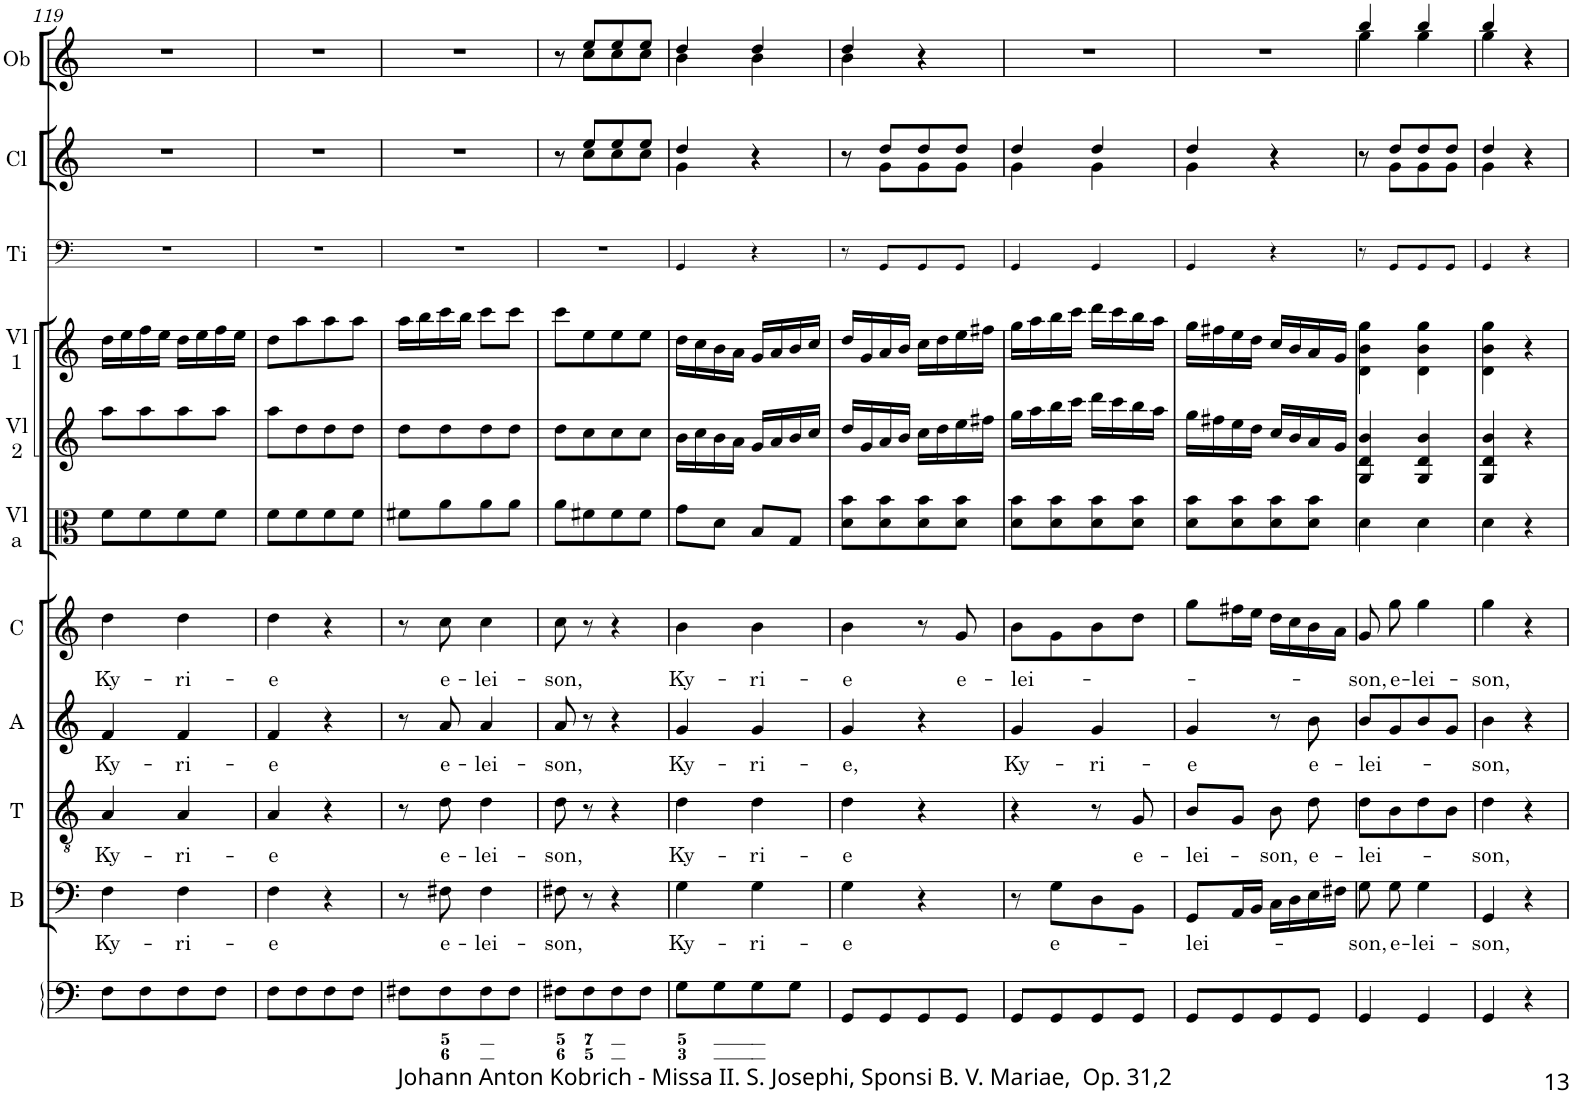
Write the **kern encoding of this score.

**kern	**kern	**text	**kern	**text	**kern	**text	**kern	**text	**kern	**kern	**kern	**kern	**kern	**kern
*part11	*part10	*part10	*part9	*part9	*part8	*part8	*part7	*part7	*part6	*part5	*part4	*part3	*part2	*part1
*staff11	*staff10	*staff10	*staff9	*staff9	*staff8	*staff8	*staff7	*staff7	*staff6	*staff5	*staff4	*staff3	*staff2	*staff1
*I"Violoncello &amp; Organo	*I"Basso	*	*I"Tenore	*	*I"Alto	*	*I"Canto	*	*I"Viola	*I"Violino 2	*I"Violino 1	*I"Timpano	*I"Corni / Clarini	*I"Oboi
*	*I'B	*	*I'T	*	*I'A	*	*I'C	*	*I'Vl a	*I'Vl 2	*I'Vl 1	*I'Ti	*I'Cl	*I'Ob
!!LO:PB:g=z
*clefF4	*clefF4	*	*clefGv2	*	*clefG2	*	*clefG2	*	*clefC3	*clefG2	*clefG2	*clefF4	*clefG2	*clefG2
*	*	*	*	*	*	*	*	*	*	*	*	*	*Trd1c2	*
*k[]	*k[]	*	*k[]	*	*k[]	*	*k[]	*	*k[]	*k[]	*k[]	*k[]	*k[]	*k[]
*M2/4	*M2/4	*	*M2/4	*	*M2/4	*	*M2/4	*	*M2/4	*M2/4	*M2/4	*M2/4	*M2/4	*M2/4
=119	=119	=119	=119	=119	=119	=119	=119	=119	=119	=119	=119	=119	=119	=119
!	!	!LO:LY:b	!	!LO:LY:b	!	!LO:LY:b	!	!LO:LY:b	!	!	!	!	!	!
*	*	*	*	*	*	*	*	*	*	*	*	*	*^	*^
8F\L	4F\	Ky-	4A/	Ky-	4f/	Ky-	4dd\	Ky-	8f\L	8aa\L	16dd\LL	2r	2r	2r	2r	2r
.	.	.	.	.	.	.	.	.	.	.	16ee\	.	.	.	.	.
8F\	.	.	.	.	.	.	.	.	8f\	8aa\	16ff\	.	.	.	.	.
.	.	.	.	.	.	.	.	.	.	.	16ee\JJ	.	.	.	.	.
!	!	!LO:LY:b	!	!LO:LY:b	!	!LO:LY:b	!	!LO:LY:b	!	!	!	!	!	!	!	!
8F\	4F\	-ri-	4A/	-ri-	4f/	-ri-	4dd\	-ri-	8f\	8aa\	16dd\LL	.	.	.	.	.
.	.	.	.	.	.	.	.	.	.	.	16ee\	.	.	.	.	.
8F\J	.	.	.	.	.	.	.	.	8f\J	8aa\J	16ff\	.	.	.	.	.
.	.	.	.	.	.	.	.	.	.	.	16ee\JJ	.	.	.	.	.
=120	=120	=120	=120	=120	=120	=120	=120	=120	=120	=120	=120	=120	=120	=120	=120	=120
!	!	!LO:LY:b	!	!LO:LY:b	!	!LO:LY:b	!	!LO:LY:b	!	!	!	!	!	!	!	!
8F\L	4F\	-e	4A/	-e	4f/	-e	4dd\	-e	8f\L	8aa\L	8dd\L	2r	2r	2r	2r	2r
8F\	.	.	.	.	.	.	.	.	8f\	8dd\	8aa\	.	.	.	.	.
8F\	4r	.	4r	.	4r	.	4r	.	8f\	8dd\	8aa\	.	.	.	.	.
8F\J	.	.	.	.	.	.	.	.	8f\J	8dd\J	8aa\J	.	.	.	.	.
=121	=121	=121	=121	=121	=121	=121	=121	=121	=121	=121	=121	=121	=121	=121	=121	=121
8F#X\L	8r	.	8r	.	8r	.	8r	.	8f#X\L	8dd\L	16aa\LL	2r	2r	2r	2r	2r
.	.	.	.	.	.	.	.	.	.	.	16bb\	.	.	.	.	.
!	!	!LO:LY:b	!	!LO:LY:b	!	!LO:LY:b	!	!LO:LY:b	!	!	!	!	!	!	!	!
8F#\	8F#X\	e-	8d\	e-	8a/	e-	8cc\	e-	8a\	8dd\	16ccc\	.	.	.	.	.
.	.	.	.	.	.	.	.	.	.	.	16bb\JJ	.	.	.	.	.
!	!	!LO:LY:b	!	!LO:LY:b	!	!LO:LY:b	!	!LO:LY:b	!	!	!	!	!	!	!	!
8F#\	4F#\	-lei-	4d\	-lei-	4a/	-lei-	4cc\	-lei-	8a\	8dd\	8ccc\L	.	.	.	.	.
8F#\J	.	.	.	.	.	.	.	.	8a\J	8dd\J	8ccc\J	.	.	.	.	.
=122	=122	=122	=122	=122	=122	=122	=122	=122	=122	=122	=122	=122	=122	=122	=122	=122
!	!	!LO:LY:b	!	!LO:LY:b	!	!LO:LY:b	!	!LO:LY:b	!	!	!	!	!	!	!	!
8F#X\L	8F#X\	-son,	8d\	-son,	8a/	-son,	8cc\	-son,	8a\L	8dd\L	8ccc\L	2r	8r	8r	8r	8r
8F#\	8r	.	8r	.	8r	.	8r	.	8f#X\	8cc\	8ee\	.	8ee/L	8cc\L	8ee/L	8cc\L
8F#\	4r	.	4r	.	4r	.	4r	.	8f#\	8cc\	8ee\	.	8ee/	8cc\	8ee/	8cc\
8F#\J	.	.	.	.	.	.	.	.	8f#\J	8cc\J	8ee\J	.	8ee/J	8cc\J	8ee/J	8cc\J
=123	=123	=123	=123	=123	=123	=123	=123	=123	=123	=123	=123	=123	=123	=123	=123	=123
!	!	!LO:LY:b	!	!LO:LY:b	!	!LO:LY:b	!	!LO:LY:b	!	!	!	!	!	!	!	!
8G\L	4G\	Ky-	4d\	Ky-	4g/	Ky-	4b\	Ky-	8g\L	16b\LL	16dd\LL	4GG/	4dd/	4g\	4dd/	4b\
.	.	.	.	.	.	.	.	.	.	16cc\	16cc\	.	.	.	.	.
8G\	.	.	.	.	.	.	.	.	8d\J	16b\	16b\	.	.	.	.	.
.	.	.	.	.	.	.	.	.	.	16a\JJ	16a\JJ	.	.	.	.	.
!	!	!LO:LY:b	!	!LO:LY:b	!	!LO:LY:b	!	!LO:LY:b	!	!	!	!	!	!	!	!
8G\	4G\	-ri-	4d\	-ri-	4g/	-ri-	4b\	-ri-	8B/L	16g/LL	16g/LL	4r	4r	4r	4dd/	4b\
.	.	.	.	.	.	.	.	.	.	16a/	16a/	.	.	.	.	.
8G\J	.	.	.	.	.	.	.	.	8G/J	16b/	16b/	.	.	.	.	.
.	.	.	.	.	.	.	.	.	.	16cc/JJ	16cc/JJ	.	.	.	.	.
=124	=124	=124	=124	=124	=124	=124	=124	=124	=124	=124	=124	=124	=124	=124	=124	=124
!	!	!LO:LY:b	!	!LO:LY:b	!	!LO:LY:b	!	!LO:LY:b	!	!	!	!	!	!	!	!
8GG/L	4G\	-e	4d\	-e	4g/	-e,	4b\	-e	8d\ 8b\L	16dd/LL	16dd/LL	8r	8r	8r	4dd/	4b\
.	.	.	.	.	.	.	.	.	.	16g/	16g/	.	.	.	.	.
8GG/	.	.	.	.	.	.	.	.	8d\ 8b\	16a/	16a/	8GG/L	8dd/L	8g\L	.	.
.	.	.	.	.	.	.	.	.	.	16b/JJ	16b/JJ	.	.	.	.	.
8GG/	4r	.	4r	.	4r	.	8r	.	8d\ 8b\	16cc\LL	16cc\LL	8GG/	8dd/	8g\	4r	4r
.	.	.	.	.	.	.	.	.	.	16dd\	16dd\	.	.	.	.	.
!	!	!	!	!	!	!	!	!LO:LY:b	!	!	!	!	!	!	!	!
8GG/J	.	.	.	.	.	.	8g/	e-	8d\ 8b\J	16ee\	16ee\	8GG/J	8dd/J	8g\J	.	.
.	.	.	.	.	.	.	.	.	.	16ff#X\JJ	16ff#X\JJ	.	.	.	.	.
=125	=125	=125	=125	=125	=125	=125	=125	=125	=125	=125	=125	=125	=125	=125	=125	=125
!	!	!	!	!	!	!LO:LY:b	!	!LO:LY:b	!	!	!	!	!	!	!	!
8GG/L	8r	.	4r	.	4g/	Ky-	8b\L	-lei-	8d\ 8b\L	16gg\LL	16gg\LL	4GG/	4dd/	4g\	2r	2r
.	.	.	.	.	.	.	.	.	.	16aa\	16aa\	.	.	.	.	.
!	!	!LO:LY:b	!	!	!	!	!	!	!	!	!	!	!	!	!	!
8GG/	8G\L	e-	.	.	.	.	8g\	.	8d\ 8b\	16bb\	16bb\	.	.	.	.	.
.	.	.	.	.	.	.	.	.	.	16ccc\JJ	16ccc\JJ	.	.	.	.	.
!	!	!	!	!	!	!LO:LY:b	!	!	!	!	!	!	!	!	!	!
8GG/	8D\	.	8r	.	4g/	-ri-	8b\	.	8d\ 8b\	16ddd\LL	16ddd\LL	4GG/	4dd/	4g\	.	.
.	.	.	.	.	.	.	.	.	.	16ccc\	16ccc\	.	.	.	.	.
!	!	!	!	!LO:LY:b	!	!	!	!	!	!	!	!	!	!	!	!
8GG/J	8BB\J	.	8G/	e-	.	.	8dd\J	.	8d\ 8b\J	16bb\	16bb\	.	.	.	.	.
.	.	.	.	.	.	.	.	.	.	16aa\JJ	16aa\JJ	.	.	.	.	.
=126	=126	=126	=126	=126	=126	=126	=126	=126	=126	=126	=126	=126	=126	=126	=126	=126
!	!	!LO:LY:b	!	!LO:LY:b	!	!LO:LY:b	!	!	!	!	!	!	!	!	!	!
8GG/L	8GG/L	-lei-	8B/L	-lei-	4g/	-e	8gg\L	.	8d\ 8b\L	16gg\LL	16gg\LL	4GG/	4dd/	4g\	2r	2r
.	.	.	.	.	.	.	.	.	.	16ff#X\	16ff#X\	.	.	.	.	.
8GG/	16AA/L	.	8G/J	.	.	.	16ff#X\L	.	8d\ 8b\	16ee\	16ee\	.	.	.	.	.
.	16BB/JJ	.	.	.	.	.	16ee\JJ	.	.	16dd\JJ	16dd\JJ	.	.	.	.	.
!	!	!	!	!LO:LY:b	!	!	!	!	!	!	!	!	!	!	!	!
8GG/	16C\LL	.	8B\	-son,	8r	.	16dd\LL	.	8d\ 8b\	16cc/LL	16cc/LL	4r	4r	4r	.	.
.	16D\	.	.	.	.	.	16cc\	.	.	16b/	16b/	.	.	.	.	.
!	!	!	!	!LO:LY:b	!	!LO:LY:b	!	!	!	!	!	!	!	!	!	!
8GG/J	16E\	.	8d\	e-	8b\	e-	16b\	.	8d\ 8b\J	16a/	16a/	.	.	.	.	.
.	16F#X\JJ	.	.	.	.	.	16a\JJ	.	.	16g/JJ	16g/JJ	.	.	.	.	.
=127	=127	=127	=127	=127	=127	=127	=127	=127	=127	=127	=127	=127	=127	=127	=127	=127
!	!	!LO:LY:b	!	!LO:LY:b	!	!LO:LY:b	!	!LO:LY:b	!	!	!	!	!	!	!	!
4GG/	8G\	-son,	8d\L	-lei-	8b/L	-lei-	8g/	-son,	4d\	4G/ 4d/ 4b/	4d\ 4b\ 4gg\	8r	8r	8r	4bb/	4gg\
!	!	!LO:LY:b	!	!	!	!	!	!LO:LY:b	!	!	!	!	!	!	!	!
.	8G\	e-	8B\	.	8g/	.	8gg\	e-	.	.	.	8GG/L	8dd/L	8g\L	.	.
!	!	!LO:LY:b	!	!	!	!	!	!LO:LY:b	!	!	!	!	!	!	!	!
4GG/	4G\	-lei-	8d\	.	8b/	.	4gg\	-lei-	4d\	4G/ 4d/ 4b/	4d\ 4b\ 4gg\	8GG/	8dd/	8g\	4bb/	4gg\
.	.	.	8B\J	.	8g/J	.	.	.	.	.	.	8GG/J	8dd/J	8g\J	.	.
=128	=128	=128	=128	=128	=128	=128	=128	=128	=128	=128	=128	=128	=128	=128	=128	=128
!	!	!LO:LY:b	!	!LO:LY:b	!	!LO:LY:b	!	!LO:LY:b	!	!	!	!	!	!	!	!
4GG/	4GG/	-son,	4d\	-son,	4b\	-son,	4gg\	-son,	4d\	4G/ 4d/ 4b/	4d\ 4b\ 4gg\	4GG/	4dd/	4g\	4bb/	4gg\
4r	4r	.	4r	.	4r	.	4r	.	4r	4r	4r	4r	4r	4r	4r	4r
*	*	*	*	*	*	*	*	*	*	*	*	*	*v	*v	*	*
*	*	*	*	*	*	*	*	*	*	*	*	*	*	*v	*v
=	=	=	=	=	=	=	=	=	=	=	=	=	=	=
*-	*-	*-	*-	*-	*-	*-	*-	*-	*-	*-	*-	*-	*-	*-
